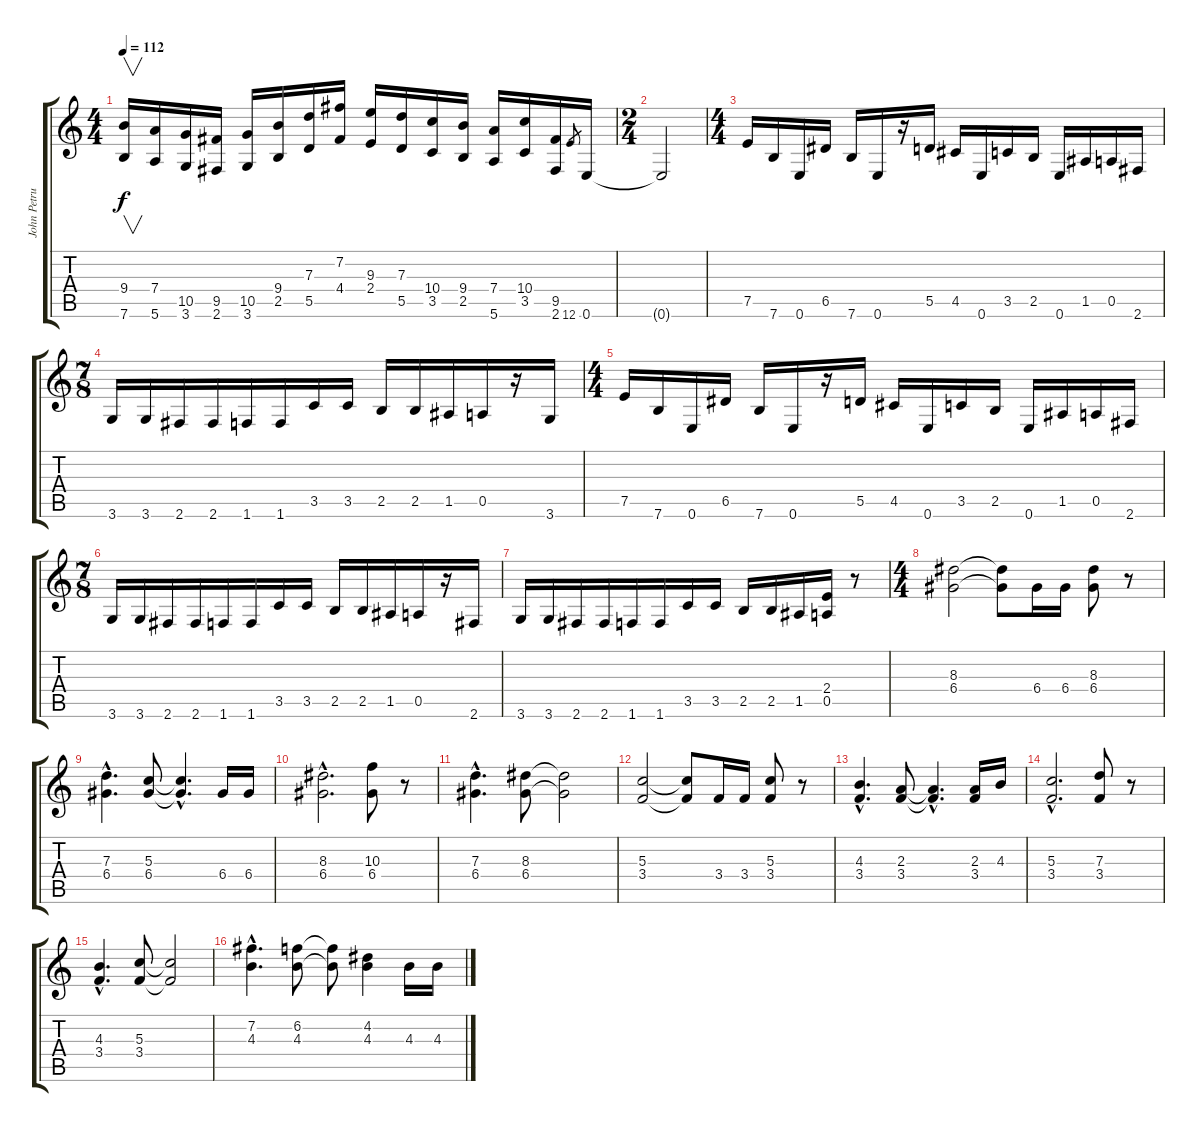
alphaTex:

\track ("John Petrucci - 6 Strings Guitar" "John Petru") {instrument distortionguitar}
\staff {score tabs}
\tuning (E4 B3 G3 D3 A2 E2) {hide}
\ts (4 4)
\tempo 112
\clef g2
\ks c
(9.4{t} 7.6{t}).16{v dy f} (7.4 5.6).16 (10.5 3.6).16 (9.5 2.6).16 (10.5 3.6).16 (9.4 2.5).16 (7.3 5.5).16 (7.2 4.4).16 (9.3 2.4).16 (7.3 5.5).16 (10.4 3.5).16 (9.4 2.5).16 (7.4 5.6).16 (10.4 3.5).16 (9.5 2.6).16 12.6.8{gr} 0.6.16 |
\ts (2 4)
0.6{t}.2 |
\ts (4 4)
7.5.16 7.6.16 0.6.16 6.5.16 7.6.16 0.6.16 r.16 5.5.16 4.5.16 0.6.16 3.5.16 2.5.16 0.6.16 1.5.16 0.5.16 2.6.16 |
\ts (7 8)
3.6.16 3.6.16 2.6.16 2.6.16 1.6.16 1.6.16 3.5.16 3.5.16 2.5.16 2.5.16 1.5.16 0.5.16 r.16 3.6.16 |
\ts (4 4)
7.5.16 7.6.16 0.6.16 6.5.16 7.6.16 0.6.16 r.16 5.5.16 4.5.16 0.6.16 3.5.16 2.5.16 0.6.16 1.5.16 0.5.16 2.6.16 |
\ts (7 8)
3.6.16 3.6.16 2.6.16 2.6.16 1.6.16 1.6.16 3.5.16 3.5.16 2.5.16 2.5.16 1.5.16 0.5.16 r.16 2.6.16 |
3.6.16 3.6.16 2.6.16 2.6.16 1.6.16 1.6.16 3.5.16 3.5.16 2.5.16 2.5.16 1.5.16 (2.4 0.5).16 r.8 |
\ts (4 4)
(8.3 6.4).2 (8.3{t} 6.4{t}).8 6.4.16 6.4.16 (8.3 6.4).8 r.8 |
(7.3{hac} 6.4{hac}).4{d} (5.3 6.4).8 (5.3{hac t} 6.4{hac t}).4{d} 6.4.16 6.4.16 |
(8.3{hac} 6.4{hac}).2{d} (10.3 6.4).8 r.8 |
(7.3{hac} 6.4{hac}).4{d} (8.3 6.4).8 (8.3{t} 6.4{t}).2 |
(5.3 3.4).2 (5.3{t} 3.4{t}).8 3.4.16 3.4.16 (5.3 3.4).8 r.8 |
(4.3{hac} 3.4{hac}).4{d} (2.3 3.4).8 (2.3{hac t} 3.4{hac t}).4{d} (2.3 3.4).16 4.3.16 |
(5.3{hac} 3.4{hac}).2{d} (7.3 3.4).8 r.8 |
(4.3{hac} 3.4{hac}).4{d} (5.3 3.4).8 (5.3{t} 3.4{t}).2 |
(7.2{hac} 4.3{hac}).4{d} (6.2 4.3).8 (6.2{t} 4.3{t}).8 (4.2 4.3).4 4.3.16 4.3.16
